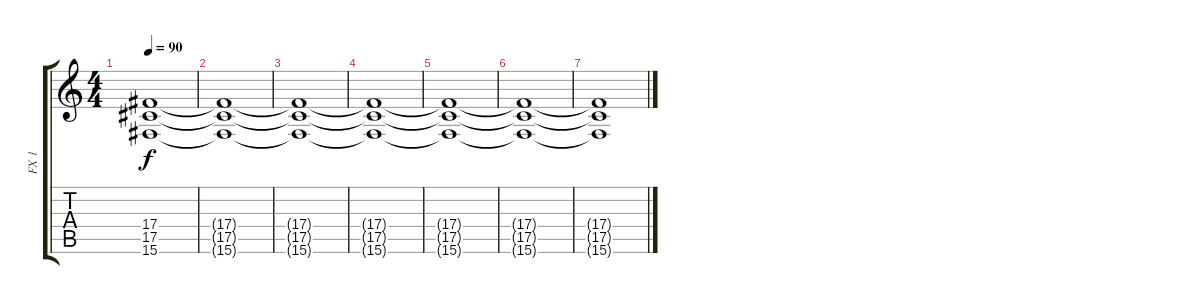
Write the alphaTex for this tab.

\track ("FX 1" "FX 1") {instrument synthvoice}
\staff {score tabs}
\tuning (Eb4 Bb3 Gb3 Db3 Ab2 Eb2) {hide}
\ts (4 4)
\tempo 90
\clef g2
\ks c
(17.4{t} 17.5{t} 15.6{t}).1{dy f} |
(17.4{t} 17.5{t} 15.6{t}).1 |
(17.4{t} 17.5{t} 15.6{t}).1 |
(17.4{t} 17.5{t} 15.6{t}).1 |
(17.4{t} 17.5{t} 15.6{t}).1 |
(17.4{t} 17.5{t} 15.6{t}).1 |
(17.4{t} 17.5{t} 15.6{t}).1
